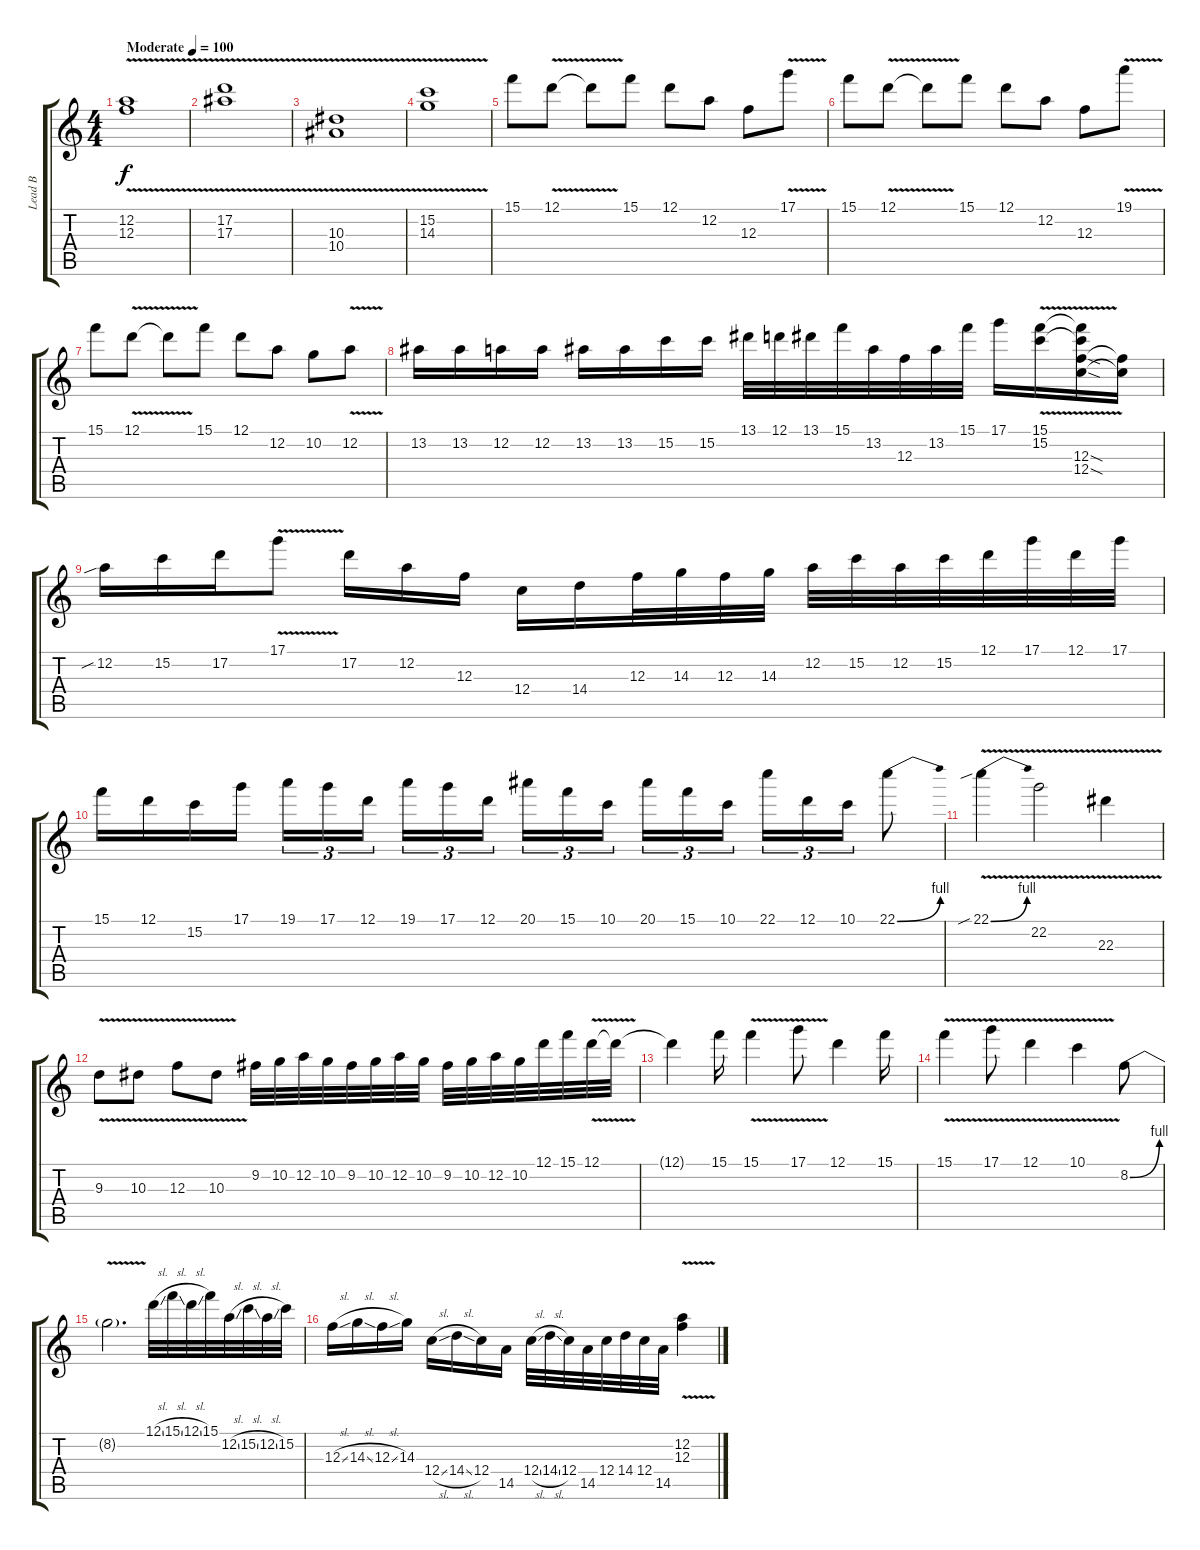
\track ("Lead B" "Lead B") {instrument distortionguitar}
\staff {score tabs}
\tuning (D4 A3 F3 C3 G2 D2) {hide}
\ts (4 4)
\tempo (100 "Moderate")
\clef g2
\ks c
(12.2{v} 12.3{v}).1{dy f instrument distortionguitar} |
(17.2{v} 17.3{v}).1 |
(10.3{v} 10.4{v}).1 |
(15.2{v} 14.3{v}).1 |
15.1.8 12.1{v}.8 12.1{t}.8 15.1.8 12.1.8 12.2.8 12.3.8 17.1{v}.8 |
15.1.8 12.1{v}.8 12.1{t}.8 15.1.8 12.1.8 12.2.8 12.3.8 19.1{v}.8 |
15.1.8 12.1{v}.8 12.1{t}.8 15.1.8 12.1.8 12.2.8 10.2.8 12.2{v}.8 |
13.2.16 13.2.16 12.2.16 12.2.16 13.2.16 13.2.16 15.2.16 15.2.16 13.1.32 12.1.32 13.1.32 15.1.32 13.2.32 12.3.32 13.2.32 15.1.32 17.1.16 (15.1{v} 15.2{v}).16 (15.1{t} 15.2{t} 12.3{sod} 12.4{sod}).16 (12.3{t} 12.4{t}).16 |
12.2{sib}.16 15.2.16 17.2.16 17.1{v}.8 17.2.16 12.2.16 12.3.16 12.4.16 14.4.16 12.3.32 14.3.32 12.3.32 14.3.32 12.2.32 15.2.32 12.2.32 15.2.32 12.1.32 17.1.32 12.1.32 17.1.32 |
15.1.16 12.1.16 15.2.16 17.1.16 19.1.16{tu (3 2)} 17.1.16{tu (3 2)} 12.1.16{tu (3 2) beam splitsecondary} 19.1.16{tu (3 2)} 17.1.16{tu (3 2)} 12.1.16{tu (3 2)} 20.1.16{tu (3 2)} 15.1.16{tu (3 2)} 10.1.16{tu (3 2) beam splitsecondary} 20.1.16{tu (3 2)} 15.1.16{tu (3 2)} 10.1.16{tu (3 2)} 22.1.16{tu (3 2)} 12.1.16{tu (3 2)} 10.1.16{tu (3 2)} 22.1{be (bend 0 0 60 4)}.8 |
22.1{be (bend 0 0 60 4) v sib}.4 22.2{v}.2 22.3{v}.4 |
9.3{v}.8 10.3{v}.8 12.3{v}.8 10.3{v}.8 9.2.32 10.2.32 12.2.32 10.2.32 9.2.32 10.2.32 12.2.32 10.2.32 9.2.32 10.2.32 12.2.32 10.2.32 12.1.32 15.1.32 12.1{v}.32 12.1{t}.32 |
12.1{t}.4 15.1.16 15.1{v}.4 17.1{v}.8 12.1.4 15.1.16 |
15.1{v}.4 17.1{v}.8 12.1{v}.4 10.1{v}.4 8.2{be (bend 0 0 60 4)}.8 |
8.2{v t}.2{d} 12.1{sl}.32 15.1{sl}.32 12.1{sl}.32 15.1.32 12.2{sl}.32 15.2{sl}.32 12.2{sl}.32 15.2.32 |
12.3{sl}.16 14.3{sl}.16 12.3{sl}.16 14.3.16 12.4{sl}.16 14.4{sl}.16 12.4.16 14.5.16 12.4{sl}.32 14.4{sl}.32 12.4.32 14.5.32 12.4.32 14.4.32 12.4.32 14.5.32 (12.2{v} 12.3{v}).4
